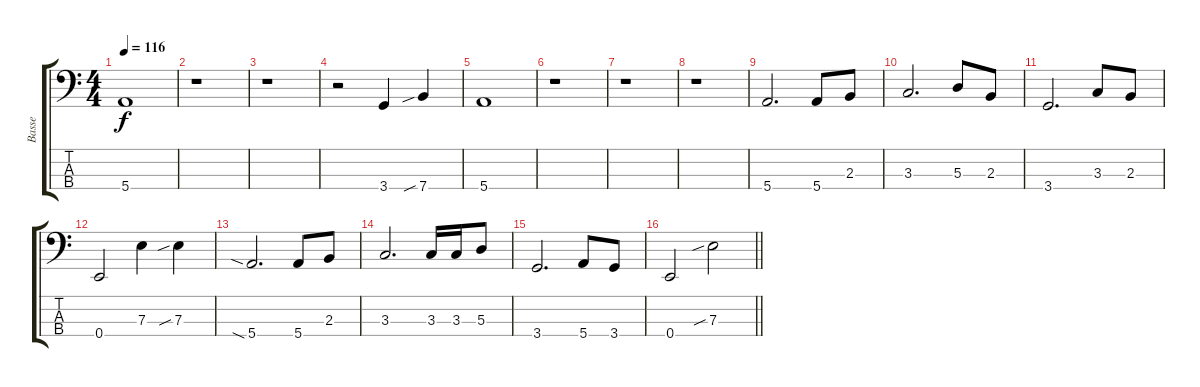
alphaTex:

\track ("Basse" "Basse") {instrument electricbassfinger}
\staff {score tabs}
\tuning (G2 D2 A1 E1) {hide}
\ts (4 4)
\tempo 116
\clef f4
\ks c
5.4.1{dy f instrument electricbassfinger} |
r.1 |
r.1 |
r.2 3.4.4 7.4{sib}.4 |
5.4.1 |
r.1 |
r.1 |
r.1 |
5.4.2{d} 5.4.8 2.3.8 |
3.3.2{d} 5.3.8 2.3.8 |
3.4.2{d} 3.3.8 2.3.8 |
0.4.2 7.3.4 7.3{sib}.4 |
5.4{sia}.2{d} 5.4.8 2.3.8 |
3.3.2{d} 3.3.16 3.3.16 5.3.8 |
3.4.2{d} 5.4.8 3.4.8 |
\barLineRight lightlight
0.4.2 7.3{sib}.2
